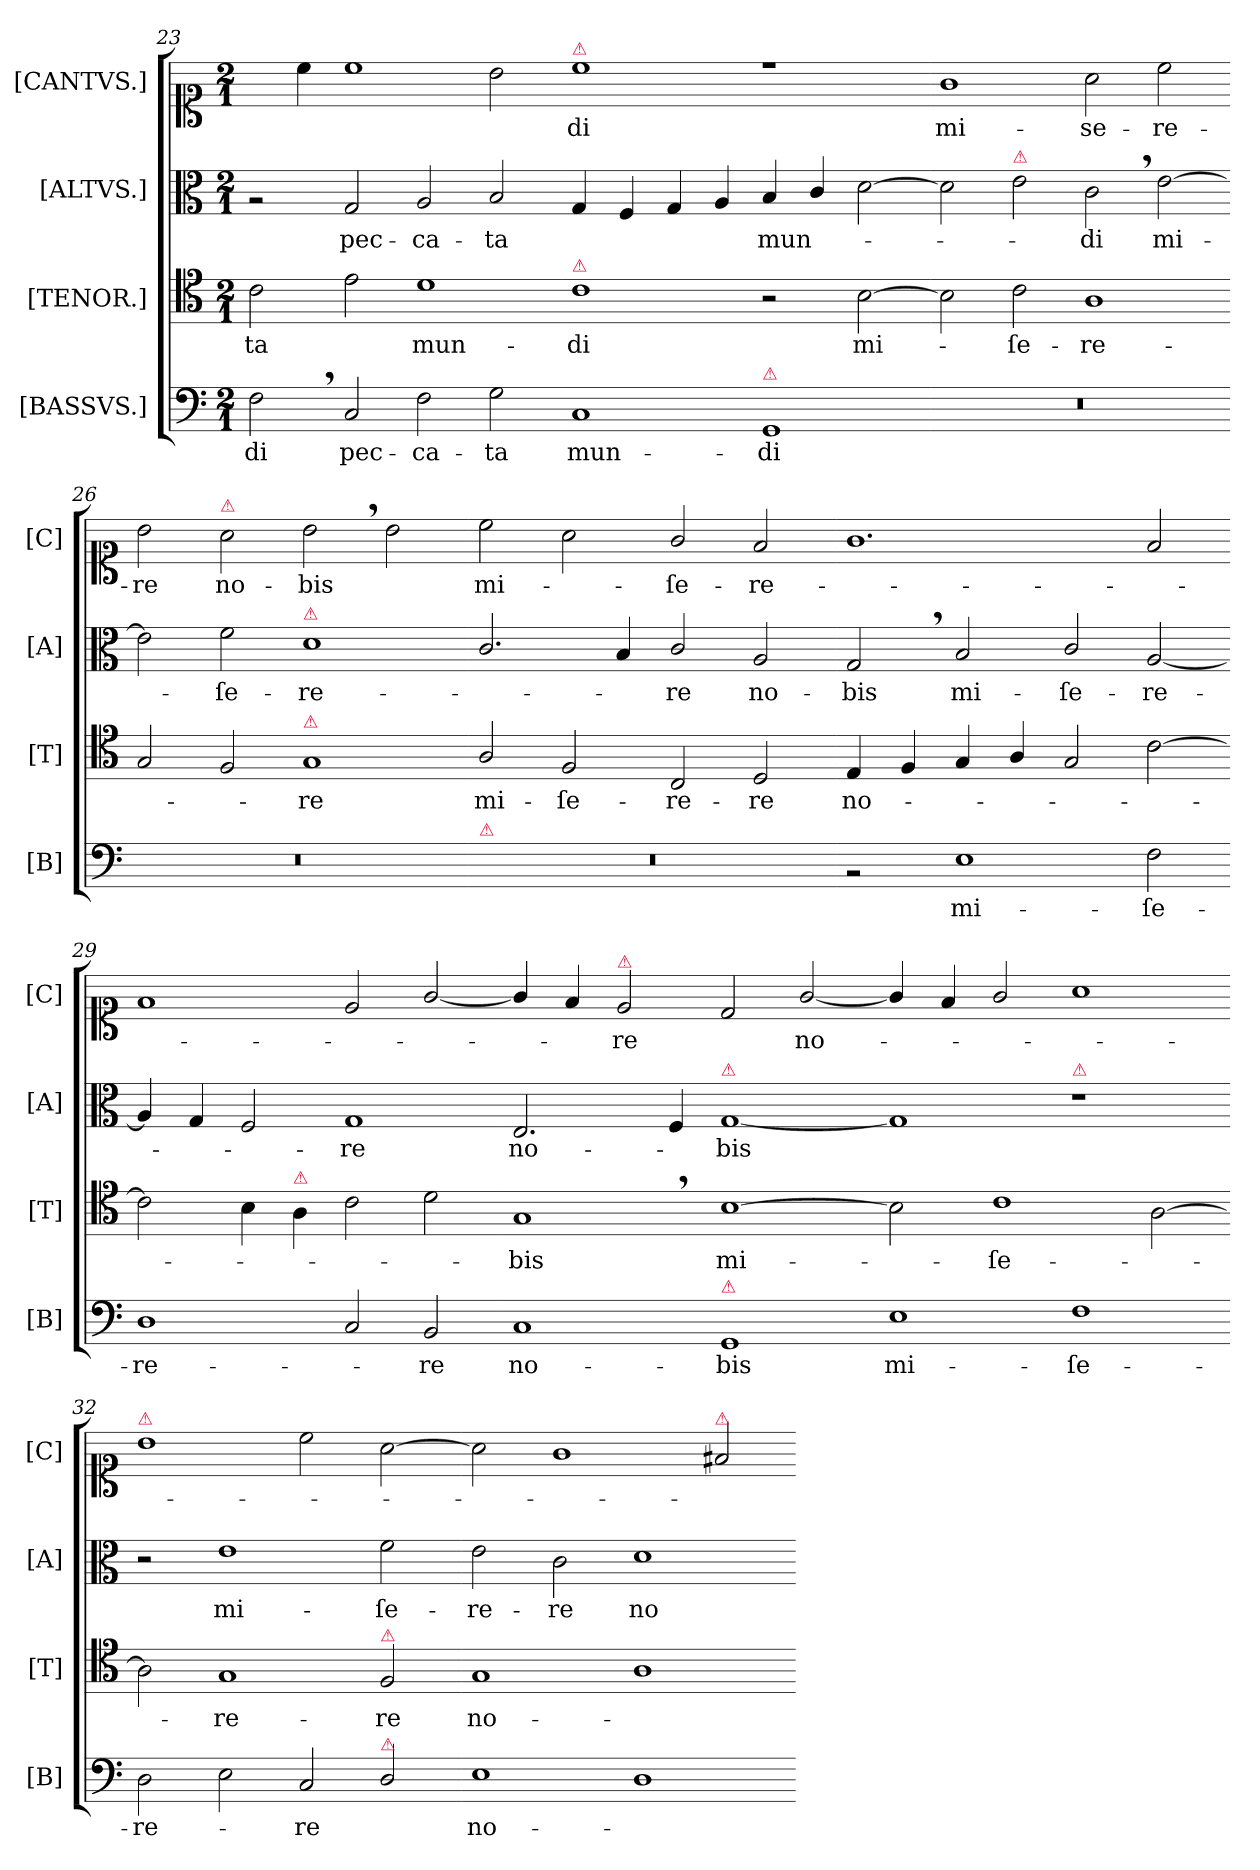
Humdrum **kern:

**kern	**text	**kern	**text	**kern	**text	**kern	**text
*part4	*part4	*part3	*part3	*part2	*part2	*part1	*part1
*staff4	*staff4	*staff3	*staff3	*staff2	*staff2	*staff1	*staff1
*I"[BASSVS.]	*	*I"[TENOR.]	*	*I"[ALTVS.]	*	*I"[CANTVS.]	*
*I'[B]	*	*I'[T]	*	*I'[A]	*	*I'[C]	*
*clefF4	*	*clefC4	*	*clefC3	*	*clefC1	*
*k[]	*	*k[]	*	*k[]	*	*k[]	*
*M2/1	*	*M2/1	*	*M2/1	*	*M2/1	*
=23	=23	=23	=23	=23	=23	=23	=23
!	!LO:LY:i	!	!	!	!	!	!
2F,>\	-di	2c\	-ta	2rA	.	4ryy	.
.	.	.	.	.	.	4cc\	.
2C/	pec-	2e\	.	2G/	pec-	1cc	.
2F\	-ca-	1d	mun-	2A/	-ca-	.	.
2G\	-ta	.	.	2B/	-ta	2b\	.
=24-	=24-	=24-	=24-	=24-	=24-	=24-	=24-
!	!	!	!	!	!	!LO:TX:a:color=crimson:t=⚠	!
!	!	!LO:TX:a:color=crimson:t=⚠	!	!	!	!	!
1C	mun-	1c	-di	4G/	.	1cc	-di
.	.	.	.	4F/	.	.	.
.	.	.	.	4G/	.	.	.
.	.	.	.	4A/	.	.	.
!LO:TX:a:color=crimson:t=⚠	!	!	!	!	!	!	!
1GG	-di	2r	.	4B/	mun-	1rdd	.
.	.	.	.	4c/	.	.	.
.	.	[2B\	mi-	[2d\	.	.	.
=25-	=25-	=25-	=25-	=25-	=25-	=25-	=25-
0r	.	2B\]	.	2d\]	.	1g	mi-
!	!	!	!	!LO:TX:a:color=crimson:t=⚠	!	!	!
.	.	2c\	-ſe-	2e\	.	.	.
.	.	1A	-re-	2c,<\	-di	2a\	-se-
.	.	.	.	[2e\	mi-	2cc\	-re-
=26-	=26-	=26-	=26-	=26-	=26-	=26-	=26-
0r	.	2G/	.	2e\]	.	2b\	-re
!	!	!	!	!	!	!LO:TX:a:color=crimson:t=⚠	!
.	.	2F/	.	2f\	-ſe-	2a\	no-
!	!	!	!	!LO:TX:a:color=crimson:t=⚠	!	!	!
!	!	!LO:TX:a:color=crimson:t=⚠	!	!	!	!	!
.	.	1G	-re	1d	-re-	2b,<\	-bis
.	.	.	.	.	.	2b\	.
=27-	=27-	=27-	=27-	=27-	=27-	=27-	=27-
!LO:TX:a:color=crimson:t=⚠	!	!	!	!	!	!	!
!	!	!	!LO:LY:i	!	!	!	!
0r	.	2A/	mi-	2.c/	.	2cc\	mi-
!	!	!	!LO:LY:i	!	!	!	!
.	.	2F/	-ſe-	.	.	2a\	.
.	.	.	.	4B/	.	.	.
!	!	!	!LO:LY:i	!	!	!	!
.	.	2C/	-re-	2c/	-re	2g/	-ſe-
!	!	!	!LO:LY:i	!	!	!	!
.	.	2D/	-re	2A/	no-	2f/	-re-
=28-	=28-	=28-	=28-	=28-	=28-	=28-	=28-
2rBB	.	4E/	no-	2G,</	-bis	1.g	.
.	.	4F/	.	.	.	.	.
!	!	!	!	!	!LO:LY:i	!	!
1E	mi-	4G/	.	2B/	mi-	.	.
.	.	4A/	.	.	.	.	.
!	!	!	!	!	!LO:LY:i	!	!
.	.	2G/	.	2c/	-ſe-	.	.
!	!	!	!	!	!LO:LY:i	!	!
2F\	-ſe-	[2c\	.	[2A/	-re-	2f/	.
=29-	=29-	=29-	=29-	=29-	=29-	=29-	=29-
1D	-re-	2c\]	.	4A/]	.	1f	.
.	.	.	.	4G/	.	.	.
.	.	4B\	.	2F/	.	.	.
!	!	!LO:TX:a:color=crimson:t=⚠	!	!	!	!	!
.	.	4A\	.	.	.	.	.
!	!	!	!	!	!LO:LY:i	!	!
2C/	.	2c\	.	1G	re	2e/	.
2BB/	-re	2d\	.	.	.	[2g/	.
=30-	=30-	=30-	=30-	=30-	=30-	=30-	=30-
!	!	!	!	!	!LO:LY:i	!	!
1C	no-	1G,<	-bis	2.E/	-no-	4g/]	.
.	.	.	.	.	.	4f/	.
!	!	!	!	!	!	!LO:TX:a:color=crimson:t=⚠	!
.	.	.	.	.	.	2e/	-re
.	.	.	.	4F/	.	.	.
!	!	!	!	!LO:TX:a:color=crimson:t=⚠	!	!	!
!LO:TX:a:color=crimson:t=⚠	!	!	!	!	!	!	!
!	!	!	!LO:LY:i	!	!LO:LY:i	!	!
1GG	-bis	[1B	mi-	[1G	-bis	2d/	.
.	.	.	.	.	.	[2g/	no-
=31-	=31-	=31-	=31-	=31-	=31-	=31-	=31-
!	!LO:LY:i	!	!	!	!	!	!
1E	mi-	2B]	.	1G]	.	4g/]	.
.	.	.	.	.	.	4f/	.
!	!	!	!LO:LY:i	!	!	!	!
.	.	1c	-ſe-	.	.	2g/	.
!	!	!	!	!LO:TX:a:color=crimson:t=⚠	!	!	!
!	!LO:LY:i	!	!	!	!	!	!
1F	-ſe-	.	.	1r	.	1a	.
.	.	[2A\	.	.	.	.	.
=32-	=32-	=32-	=32-	=32-	=32-	=32-	=32-
!	!	!	!	!	!	!LO:TX:a:color=crimson:t=⚠	!
!	!LO:LY:i	!	!	!	!	!	!
2D\	-re-	2A\]	.	2r	.	1b	.
!	!	!	!LO:LY:i	!	!	!	!
2E\	.	1G	-re-	1e	mi-	.	.
!	!LO:LY:i	!	!	!	!	!	!
2C/	-re	.	.	.	.	2cc\	.
!	!	!LO:TX:a:color=crimson:t=⚠	!	!	!	!	!
!LO:TX:a:color=crimson:t=⚠	!	!	!	!	!	!	!
!	!	!	!LO:LY:i	!	!	!	!
2D/	.	2F/	-re	2f\	-ſe-	[2a\	.
=33-	=33-	=33-	=33-	=33-	=33-	=33-	=33-
!	!LO:LY:i	!	!LO:LY:i	!	!	!	!
1E	no-	1G	no-	2e\	-re-	2a\]	.
.	.	.	.	2c\	-re	1g	.
1D	.	1A	.	1d	no-	.	.
!	!	!	!	!	!	!LO:TX:a:color=crimson:t=⚠	!
.	.	.	.	.	.	2f#X/	.
=-	=-	=-	=-	=-	=-	=-	=-
*-	*-	*-	*-	*-	*-	*-	*-
